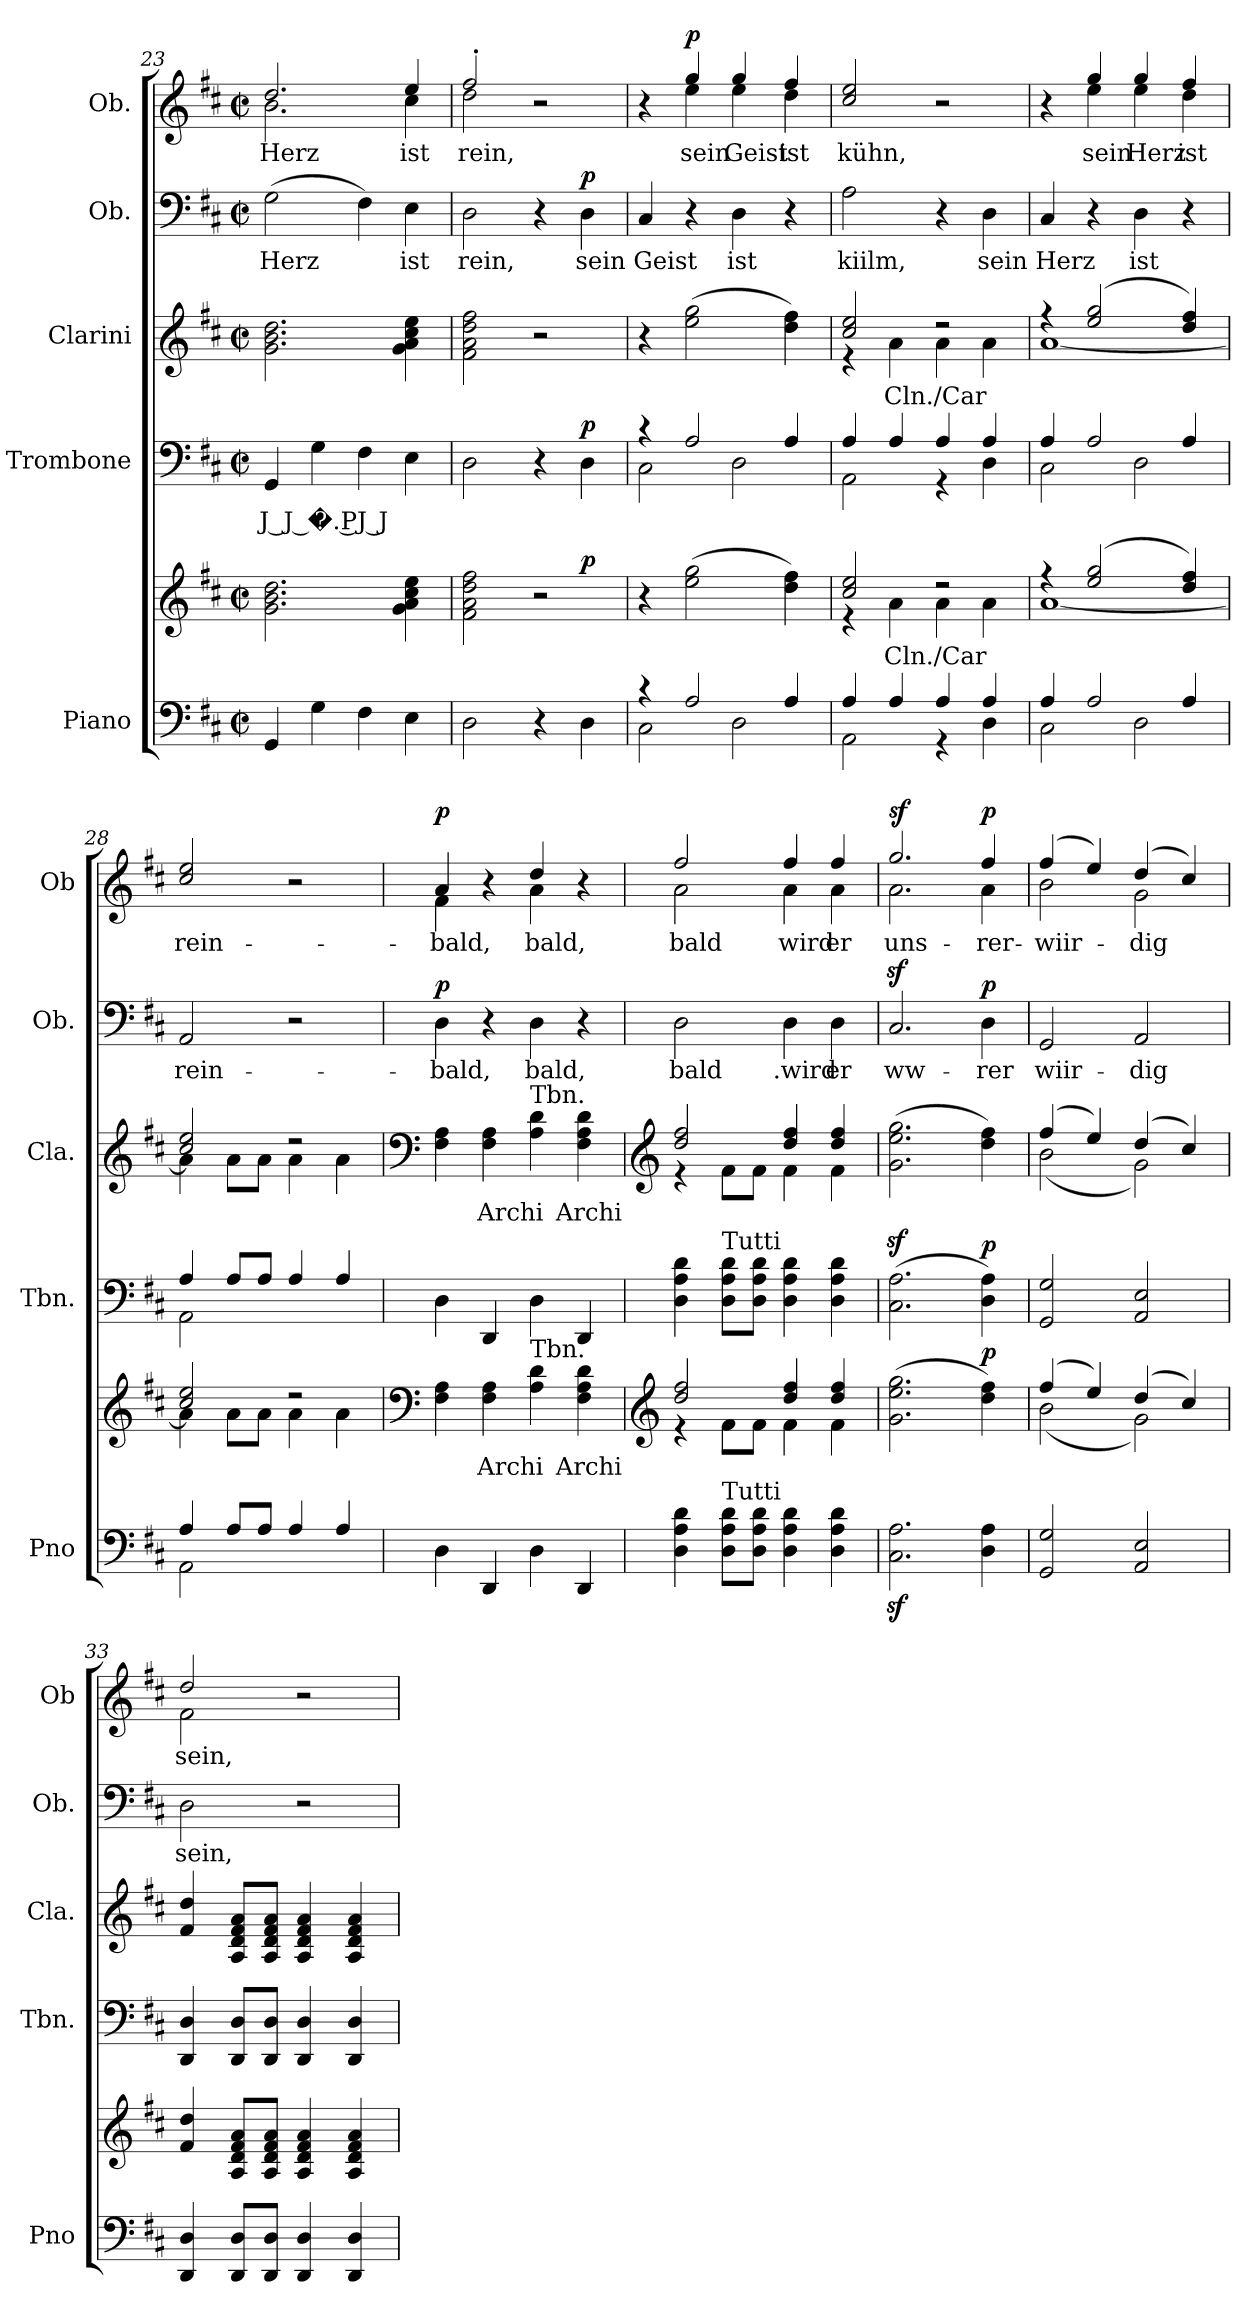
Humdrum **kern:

**kern	**kern	**text	**dynam	**kern	**text	**dynam	**kern	**text	**kern	**text	**dynam	**kern	**text	**dynam
*part5	*part5	*part5	*part5	*part4	*part4	*part4	*part3	*part3	*part2	*part2	*part2	*part1	*part1	*part1
*staff6	*staff5	*staff5	*staff5/6	*staff4	*staff4	*staff4	*staff3	*staff3	*staff2	*staff2	*staff2	*staff1	*staff1	*staff1
*I"Piano	*	*	*	*I"Trombone	*	*	*I"Clarini	*	*I"Ob.	*	*	*I"Ob.	*	*
*I'Pno	*	*	*	*I'Tbn.	*	*	*I'Cla.	*	*I'Ob.	*	*	*I'Ob	*	*
*clefF4	*clefG2	*	*	*clefF4	*	*	*clefG2	*	*clefF4	*	*	*clefG2	*	*
*k[f#c#]	*k[f#c#]	*	*	*k[f#c#]	*	*	*k[f#c#]	*	*k[f#c#]	*	*	*k[f#c#]	*	*
*M2/2	*M2/2	*	*	*M2/2	*	*	*M2/2	*	*M2/2	*	*	*M2/2	*	*
*met(c|)	*met(c|)	*	*	*met(c|)	*	*	*met(c|)	*	*met(c|)	*	*	*met(c|)	*	*
=23	=23	=23	=23	=23	=23	=23	=23	=23	=23	=23	=23	=23	=23	=23
*	*	*	*	*	*	*	*	*	*	*	*	*^	*	*
!	!	!	!	!	!	!	!	!	!	!	!	!	!	!LO:LY:b	!
4GG/	2.g\ 2.b\ 2.dd\	.	.	4GG/	J J �. PJ J	.	2.g\ 2.b\ 2.dd\	.	(>2G\	Herz	.	2.dd/	2.b\	Herz	.
4G\	.	.	.	4G\	.	.	.	.	.	.	.	.	.	.	.
4F#\	.	.	.	4F#\	.	.	.	.	4F#\)	.	.	.	.	.	.
!	!	!	!	!	!	!	!	!	!	!	!	!	!	!LO:LY:b	!
4E\	4g\ 4a\ 4cc#\ 4ee\	.	.	4E\	.	.	4g\ 4a\ 4cc#\ 4ee\	.	4E\	ist	.	4ee/	4cc#\	ist	.
=24	=24	=24	=24	=24	=24	=24	=24	=24	=24	=24	=24	=24	=24	=24	=24
!	!	!	!	!	!	!	!	!	!	!	!	!	!	!LO:LY:b	!
2D\	2f#\ 2a\ 2dd\ 2ff#\	.	.	2D\	.	.	2f#\ 2a\ 2dd\ 2ff#\	.	2D\	rein,	.	2ff#'/	2dd\	rein,	.
4r	2r	.	.	4r	.	.	2r	.	4r	.	.	2r	2ryy	.	.
!	!	!	!LO:DY:b=2	!	!	!LO:DY:b	!	!	!	!	!LO:DY:b	!	!	!	!
4D\	.	.	p	4D\	.	p	.	.	4D\	sein	p	.	.	.	.
=25	=25	=25	=25	=25	=25	=25	=25	=25	=25	=25	=25	=25	=25	=25	=25
*^	*	*	*	*^	*	*	*	*	*	*	*	*	*	*	*
4r	2C#\	4r	.	.	4r	2C#\	.	.	4r	.	4C#/	Geist	.	4r	4ryy	.	.
!	!	!	!	!	!	!	!	!	!	!	!	!	!	!	!	!LO:LY:b	!LO:DY:b
2A/	.	(>2ee\ 2gg\	.	.	2A/	.	.	.	(>2ee\ 2gg\	.	4r	.	.	4gg/	4ee\	sein	p
!	!	!	!	!	!	!	!	!	!	!	!	!	!	!	!	!LO:LY:b	!
.	2D\	.	.	.	.	2D\	.	.	.	.	4D\	ist	.	4gg/	4ee\	Geist	.
!	!	!	!	!	!	!	!	!	!	!	!	!	!	!	!	!LO:LY:b	!
4A/	.	4dd\ 4ff#\)	.	.	4A/	.	.	.	4dd\ 4ff#\)	.	4r	.	.	4ff#/	4dd\	ist	.
=26	=26	=26	=26	=26	=26	=26	=26	=26	=26	=26	=26	=26	=26	=26	=26	=26	=26
*	*	*^	*	*	*	*	*	*	*^	*	*	*	*	*	*	*	*
!	!	!	!	!	!	!	!	!	!	!	!	!	!	!	!	!	!	!LO:LY:b	!
*	*	*	*	*	*	*	*	*	*	*	*	*	*	*	*	*v	*v	*	*
4A/	2AA\	2cc#/ 2ee/	4r	.	.	4A/	2AA\	.	.	2cc#/ 2ee/	4r	.	2A\	kiilm,	.	2cc#/ 2ee/	kühn,	.
!	!	!	!	!LO:LY:b	!	!	!	!	!	!	!	!	!	!	!	!	!	!
4A/	.	.	4a\	Cln./Car	.	4A/	.	.	.	.	4a\	Cln./Car	.	.	.	.	.	.
4A/	4r	2r	4a\	.	.	4A/	4r	.	.	2r	4a\	.	4r	.	.	2r	.	.
4A/	4D\	.	4a\	.	.	4A/	4D\	.	.	.	4a\	.	4D\	sein	.	.	.	.
=27	=27	=27	=27	=27	=27	=27	=27	=27	=27	=27	=27	=27	=27	=27	=27	=27	=27	=27
*	*	*	*	*	*	*	*	*	*	*	*	*	*	*	*	*^	*	*
4A/	2C#\	4r	[1a	.	.	4A/	2C#\	.	.	4r	[1a	.	4C#/	Herz	.	4r	4ryy	.	.
!	!	!	!	!	!	!	!	!	!	!	!	!	!	!	!	!	!	!LO:LY:b	!
2A/	.	(>2ee/ 2gg/	.	.	.	2A/	.	.	.	(>2ee/ 2gg/	.	.	4r	.	.	4gg/	4ee\	sein	.
!	!	!	!	!	!	!	!	!	!	!	!	!	!	!	!	!	!	!LO:LY:b	!
.	2D\	.	.	.	.	.	2D\	.	.	.	.	.	4D\	ist	.	4gg/	4ee\	Herz	.
!	!	!	!	!	!	!	!	!	!	!	!	!	!	!	!	!	!	!LO:LY:b	!
4A/	.	4dd/ 4ff#/)	.	.	.	4A/	.	.	.	4dd/ 4ff#/)	.	.	4r	.	.	4ff#/	4dd\	ist	.
!!LO:LB:g=z
=28	=28	=28	=28	=28	=28	=28	=28	=28	=28	=28	=28	=28	=28	=28	=28	=28	=28	=28	=28
!	!	!	!	!	!	!	!	!	!	!	!	!	!	!	!	!	!	!LO:LY:b	!
*	*	*	*	*	*	*	*	*	*	*	*	*	*	*	*	*v	*v	*	*
4A/	2AA\	2cc#/ 2ee/	4a\]	.	.	4A/	2AA\	.	.	2cc#/ 2ee/	4a\]	.	2AA/	rein-	.	2cc#/ 2ee/	rein-	.
8A/L	.	.	8a\L	.	.	8A/L	.	.	.	.	8a\L	.	.	.	.	.	.	.
8A/J	.	.	8a\J	.	.	8A/J	.	.	.	.	8a\J	.	.	.	.	.	.	.
4A/	2ryy	2r	4a\	.	.	4A/	2ryy	.	.	2r	4a\	.	2r	.	.	2r	.	.
4A/	.	.	4a\	.	.	4A/	.	.	.	.	4a\	.	.	.	.	.	.	.
*v	*v	*	*	*	*	*v	*v	*	*	*v	*v	*	*	*	*	*	*	*
*	*v	*v	*	*	*	*	*	*	*	*	*	*	*	*	*
=29	=29	=29	=29	=29	=29	=29	=29	=29	=29	=29	=29	=29	=29	=29
*	*clefF4	*	*	*	*	*	*clefF4	*	*	*	*	*	*	*
*	*^	*	*	*	*	*	*^	*	*	*	*	*^	*	*
!	!	!	!	!	!	!	!	!LO:TX:a:t=Thn.	!	!	!	!	!	!	!	!	!
!	!LO:TX:a:t=Thn.	!	!	!	!	!	!	!	!	!	!	!	!	!	!	!	!
!	!	!	!	!	!	!	!	!	!	!	!	!	!LO:DY:b	!	!	!LO:LY:b	!LO:DY:b
*	*v	*v	*	*	*	*	*	*v	*v	*	*	*	*	*	*	*	*
4D\	4F#\ 4A\	.	.	4D\	.	.	4F#\ 4A\	.	4D\	-bald,	p	4a/	4f#\	-bald,	p
!	!	!LO:LY:b	!	!	!	!	!	!	!	!	!	!	!	!	!
4DD/	4F#\ 4A\	Archi	.	4DD/	.	.	4F#\ 4A\	Archi	4r	.	.	4r	4ryy	.	.
!	!	!	!	!	!	!	!LO:TX:a:t=Tbn.	!	!	!	!	!	!	!	!
!	!LO:TX:a:t=Tbn.	!	!	!	!	!	!	!	!	!	!	!	!	!	!
!	!	!	!	!	!	!	!	!	!	!	!	!	!	!LO:LY:b	!
4D\	4A\ 4d\	.	.	4D\	.	.	4A\ 4d\	.	4D\	bald,	.	4dd/	4a\	bald,	.
!	!	!LO:LY:b	!	!	!	!	!	!	!	!	!	!	!	!	!
4DD/	4F#\ 4A\ 4d\	Archi	.	4DD/	.	.	4F#\ 4A\ 4d\	Archi	4r	.	.	4r	4ryy	.	.
=30	=30	=30	=30	=30	=30	=30	=30	=30	=30	=30	=30	=30	=30	=30	=30
*	*clefG2	*	*	*	*	*	*clefG2	*	*	*	*	*	*	*	*
*	*^	*	*	*	*	*	*^	*	*	*	*	*	*	*	*
!	!	!	!	!	!	!	!	!	!	!	!	!	!	!	!	!LO:LY:b	!
4D\ 4A\ 4d\	2dd/ 2ff#/	4r	.	.	4D\ 4A\ 4d\	.	.	2dd/ 2ff#/	4r	.	2D\	bald	.	2ff#/	2a\	bald	.
!	!	!	!	!	!LO:TX:a:t=Tutti	!	!	!	!	!	!	!	!	!	!	!	!
!LO:TX:a:t=Tutti	!	!	!	!	!	!	!	!	!	!	!	!	!	!	!	!	!
8D\ 8A\ 8d\L	.	8f#\L	.	.	8D\ 8A\ 8d\L	.	.	.	8f#\L	.	.	.	.	.	.	.	.
8D\ 8A\ 8d\J	.	8f#\J	.	.	8D\ 8A\ 8d\J	.	.	.	8f#\J	.	.	.	.	.	.	.	.
!	!	!	!	!	!	!	!	!	!	!	!	!	!	!	!	!LO:LY:b	!
4D\ 4A\ 4d\	4dd/ 4ff#/	4f#\	.	.	4D\ 4A\ 4d\	.	.	4dd/ 4ff#/	4f#\	.	4D\	-.wird	.	4ff#/	4a\	wird	.
!	!	!	!	!	!	!	!	!	!	!	!	!	!	!	!	!LO:LY:b	!
4D\ 4A\ 4d\	4dd/ 4ff#/	4f#\	.	.	4D\ 4A\ 4d\	.	.	4dd/ 4ff#/	4f#\	.	4D\	er	.	4ff#/	4a\	er	.
=31	=31	=31	=31	=31	=31	=31	=31	=31	=31	=31	=31	=31	=31	=31	=31	=31	=31
!	!	!	!	!	!	!	!	!	!	!	!	!	!	!	!	!LO:LY:b	!LO:DY:b
*	*v	*v	*	*	*	*	*	*v	*v	*	*	*	*	*	*	*	*
2.C#\z< 2.A\z<	(>2.g\ 2.ee\ 2.gg\	.	.	(>2.C#\z< 2.A\z<	.	.	(>2.g\ 2.ee\ 2.gg\	.	2.C#z</	ww-	.	2.gg/	2.a\	uns-	sf
!	!	!	!LO:DY:b=2	!	!	!LO:DY:b	!	!	!	!	!LO:DY:b	!	!	!LO:LY:b	!LO:DY:b
4D\ 4A\	4dd\ 4ff#\)	.	p	4D\ 4A\)	.	p	4dd\ 4ff#\)	.	4D\	-rer	p	4ff#/	4a\	-rer-	p
=32	=32	=32	=32	=32	=32	=32	=32	=32	=32	=32	=32	=32	=32	=32	=32
*	*^	*	*	*	*	*	*^	*	*	*	*	*	*	*	*
!	!	!	!	!	!	!	!	!	!	!	!	!	!	!	!	!LO:LY:b	!
2GG/ 2G/	(>4ff#/	(<2b\	.	.	2GG/ 2G/	.	.	(>4ff#/	(<2b\	.	2GG/	wiir-	.	(>4ff#/	2b\	-wiir-	.
.	4ee/)	.	.	.	.	.	.	4ee/)	.	.	.	.	.	4ee/)	.	.	.
!	!	!	!	!	!	!	!	!	!	!	!	!	!	!	!	!LO:LY:b	!
2AA/ 2E/	(>4dd/	2g\)	.	.	2AA/ 2E/	.	.	(>4dd/	2g\)	.	2AA/	-dig	.	(>4dd/	2g\	-dig	.
.	4cc#/)	.	.	.	.	.	.	4cc#/)	.	.	.	.	.	4cc#/)	.	.	.
*	*v	*v	*	*	*	*	*	*v	*v	*	*	*	*	*	*	*	*
=33	=33	=33	=33	=33	=33	=33	=33	=33	=33	=33	=33	=33	=33	=33	=33
!	!	!	!	!	!	!	!	!	!	!	!	!	!	!LO:LY:b	!
4DD/ 4D/	4f#/ 4dd/	.	.	4DD/ 4D/	.	.	4f#/ 4dd/	.	2D\	sein,	.	2dd/	2f#\	sein,	.
8DD/ 8D/L	8A/ 8d/ 8f#/ 8a/L	.	.	8DD/ 8D/L	.	.	8A/ 8d/ 8f#/ 8a/L	.	.	.	.	.	.	.	.
8DD/ 8D/J	8A/ 8d/ 8f#/ 8a/J	.	.	8DD/ 8D/J	.	.	8A/ 8d/ 8f#/ 8a/J	.	.	.	.	.	.	.	.
4DD/ 4D/	4A/ 4d/ 4f#/ 4a/	.	.	4DD/ 4D/	.	.	4A/ 4d/ 4f#/ 4a/	.	2r	.	.	2r	2ryy	.	.
4DD/ 4D/	4A/ 4d/ 4f#/ 4a/	.	.	4DD/ 4D/	.	.	4A/ 4d/ 4f#/ 4a/	.	.	.	.	.	.	.	.
*	*	*	*	*	*	*	*	*	*	*	*	*v	*v	*	*
=	=	=	=	=	=	=	=	=	=	=	=	=	=	=
*-	*-	*-	*-	*-	*-	*-	*-	*-	*-	*-	*-	*-	*-	*-
